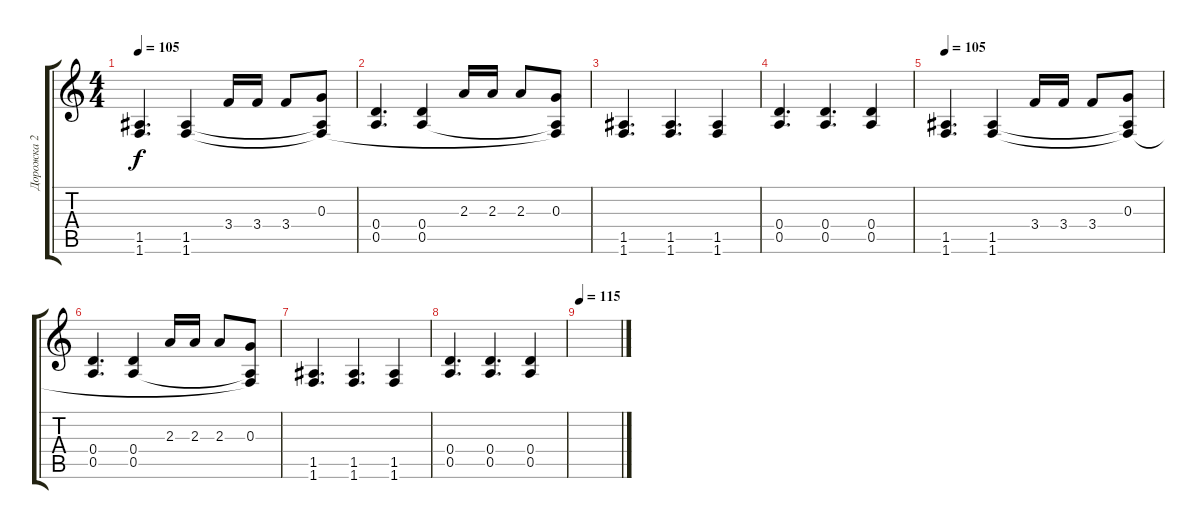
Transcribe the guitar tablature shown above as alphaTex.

\track ("Дорожка 2" "Дорожка 2") {instrument distortionguitar}
\staff {score tabs}
\tuning (E4 B3 G3 D3 A2 E2) {hide}
\ts (4 4)
\tempo 105
\clef g2
\ks c
(1.5 1.6).4{d dy f} (1.5 1.6).4 3.4.16 3.4.16 3.4.8 (0.3 1.5{t} 1.6{t}).8 |
(0.4 0.5).4{d} (0.4 0.5).4 2.3.16 2.3.16 2.3.8 (0.3 0.5{t} 1.6{t}).8 |
(1.5 1.6).4{d} (1.5 1.6).4{d} (1.5 1.6).4 |
(0.4 0.5).4{d} (0.4 0.5).4{d} (0.4 0.5).4 |
\tempo 105
(1.5 1.6).4{d} (1.5 1.6).4 3.4.16 3.4.16 3.4.8 (0.3 1.5{t} 1.6{t}).8 |
(0.4 0.5).4{d} (0.4 0.5).4 2.3.16 2.3.16 2.3.8 (0.3 0.5{t} 1.6{t}).8 |
(1.5 1.6).4{d} (1.5 1.6).4{d} (1.5 1.6).4 |
(0.4 0.5).4{d} (0.4 0.5).4{d} (0.4 0.5).4 |
\tempo 115
